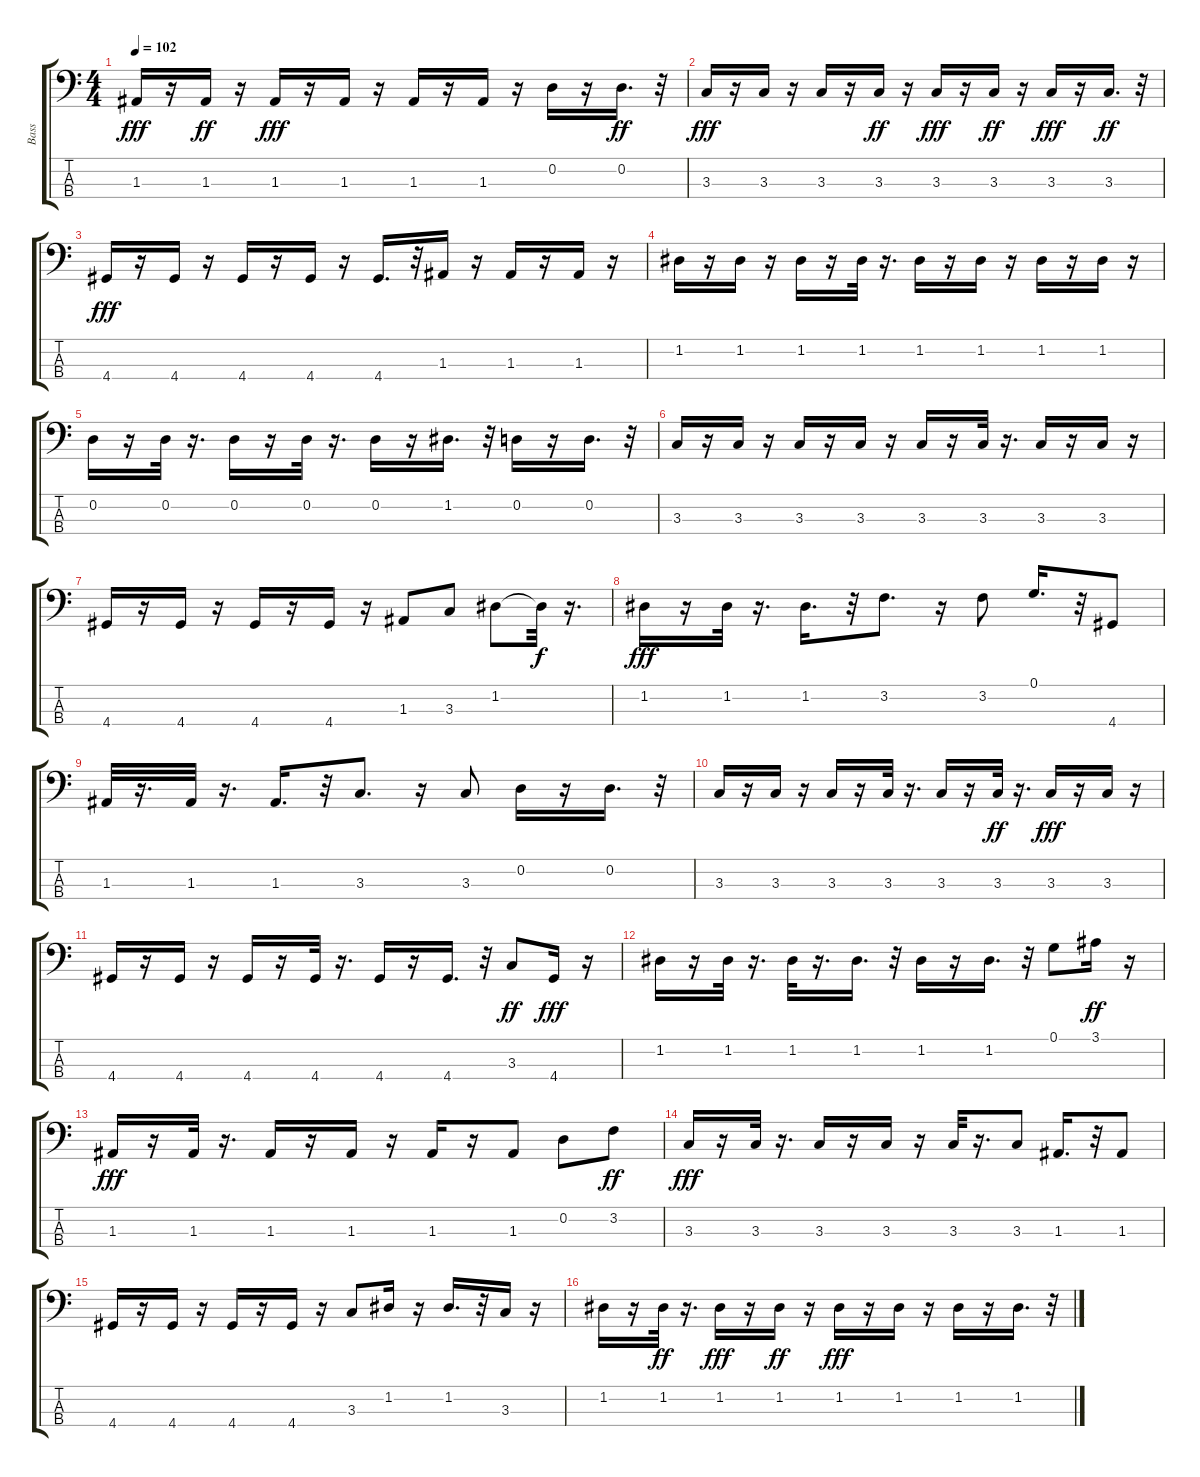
\track ("Bass" "Bass") {instrument electricbasspick}
\staff {score tabs}
\tuning (G2 D2 A1 E1) {hide}
\ts (4 4)
\tempo 102
\clef f4
\ks c
1.3.16{dy fff} r.16 1.3.16{dy ff} r.16 1.3.16{dy fff} r.16 1.3.16 r.16 1.3.16 r.16 1.3.16 r.16 0.2.16 r.16 0.2.16{d dy ff} r.32 |
3.3.16{dy fff} r.16 3.3.16 r.16 3.3.16 r.16 3.3.16{dy ff} r.16 3.3.16{dy fff} r.16 3.3.16{dy ff} r.16 3.3.16{dy fff} r.16 3.3.16{d dy ff} r.32 |
4.4.16{dy fff} r.16 4.4.16 r.16 4.4.16 r.16 4.4.16 r.16 4.4.16{d} r.32 1.3.16 r.16 1.3.16 r.16 1.3.16 r.16 |
1.2.16 r.16 1.2.16 r.16 1.2.16 r.16 1.2.32 r.16{d} 1.2.16 r.16 1.2.16 r.16 1.2.16 r.16 1.2.16 r.16 |
0.2.16 r.16 0.2.32 r.16{d} 0.2.16 r.16 0.2.32 r.16{d} 0.2.16 r.16 1.2.16{d} r.32 0.2.16 r.16 0.2.16{d} r.32 |
3.3.16 r.16 3.3.16 r.16 3.3.16 r.16 3.3.16 r.16 3.3.16 r.16 3.3.32 r.16{d} 3.3.16 r.16 3.3.16 r.16 |
4.4.16 r.16 4.4.16 r.16 4.4.16 r.16 4.4.16 r.16 1.3.8 3.3.8 1.2.8 1.2{t}.32{dy f} r.16{d} |
1.2.16{dy fff} r.16 1.2.32 r.16{d} 1.2.16{d} r.32 3.2.8{d} r.16 3.2.8 0.1.16{d} r.32 4.4.8 |
1.3.32 r.16{d} 1.3.32 r.16{d} 1.3.16{d} r.32 3.3.8{d} r.16 3.3.8 0.2.16 r.16 0.2.16{d} r.32 |
3.3.16 r.16 3.3.16 r.16 3.3.16 r.16 3.3.32 r.16{d} 3.3.16 r.16 3.3.32{dy ff} r.16{d} 3.3.16{dy fff} r.16 3.3.16 r.16 |
4.4.16 r.16 4.4.16 r.16 4.4.16 r.16 4.4.32 r.16{d} 4.4.16 r.16 4.4.16{d} r.32 3.3.8{dy ff} 4.4.16{dy fff} r.16 |
1.2.16 r.16 1.2.32 r.16{d} 1.2.32 r.16{d} 1.2.16{d} r.32 1.2.16 r.16 1.2.16{d} r.32 0.1.8 3.1.16{dy ff} r.16 |
1.3.16{dy fff} r.16 1.3.32 r.16{d} 1.3.16 r.16 1.3.16 r.16 1.3.16 r.16 1.3.8 0.2.8 3.2.8{dy ff} |
3.3.16{dy fff} r.16 3.3.32 r.16{d} 3.3.16 r.16 3.3.16 r.16 3.3.32 r.16{d} 3.3.8 1.3.16{d} r.32 1.3.8 |
4.4.16 r.16 4.4.16 r.16 4.4.16 r.16 4.4.16 r.16 3.3.8 1.2.16 r.16 1.2.16{d} r.32 3.3.16 r.16 |
1.2.16 r.16 1.2.32{dy ff} r.16{d} 1.2.16{dy fff} r.16 1.2.16{dy ff} r.16 1.2.16{dy fff} r.16 1.2.16 r.16 1.2.16 r.16 1.2.16{d} r.32
